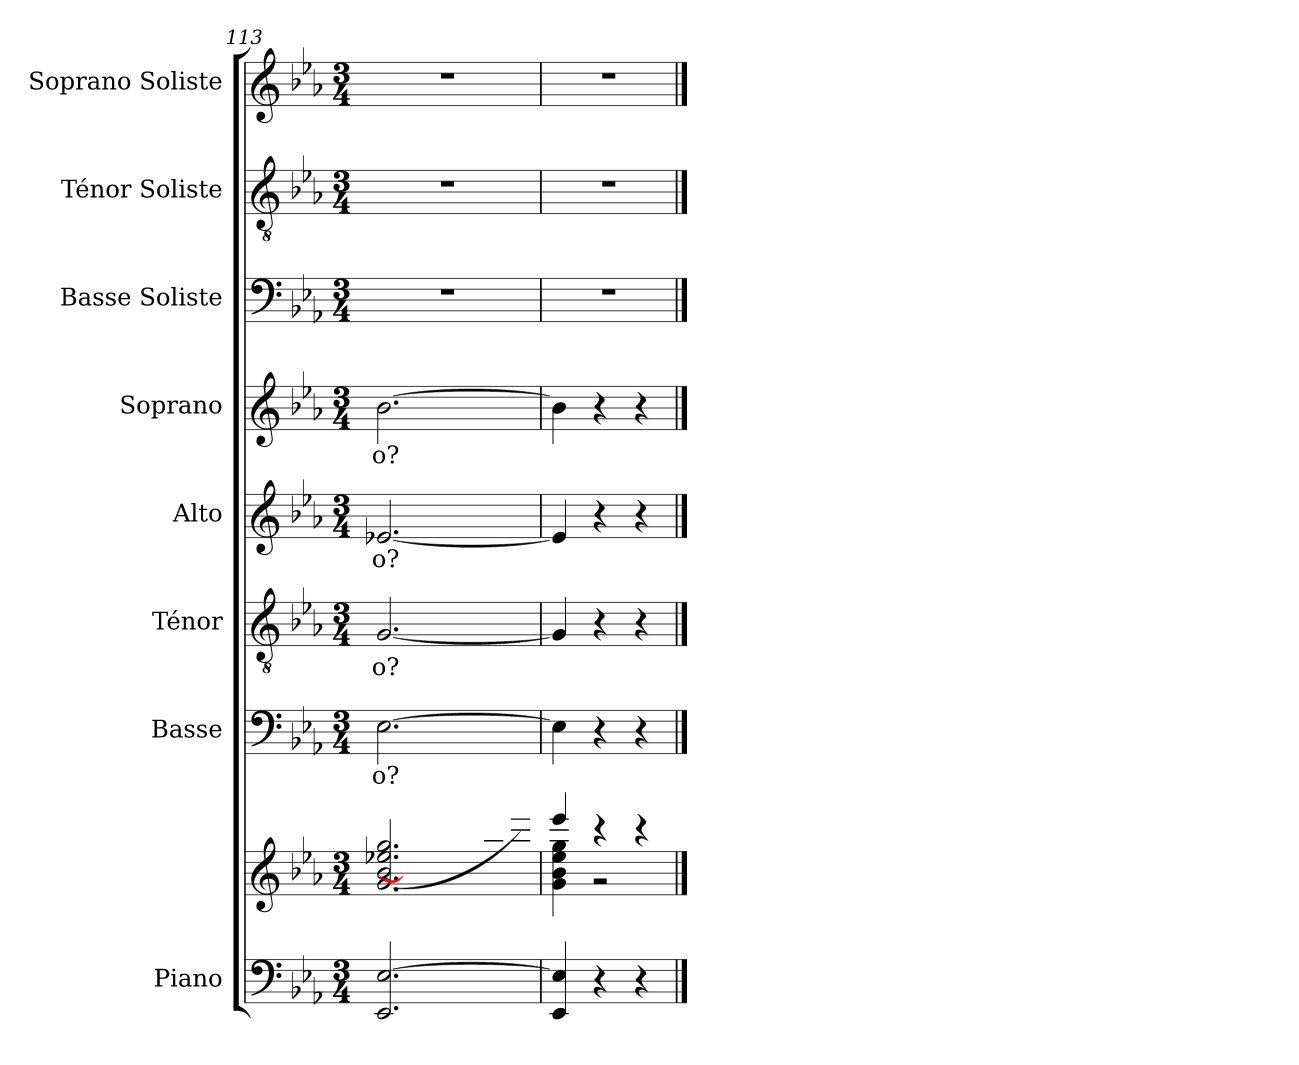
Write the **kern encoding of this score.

**kern	**kern	**kern	**text	**kern	**text	**kern	**text	**kern	**text	**kern	**kern	**kern
*part8	*part8	*part7	*part7	*part6	*part6	*part5	*part5	*part4	*part4	*part3	*part2	*part1
*staff9	*staff8	*staff7	*staff7	*staff6	*staff6	*staff5	*staff5	*staff4	*staff4	*staff3	*staff2	*staff1
*I"Piano	*	*I"Basse	*	*I"Ténor	*	*I"Alto	*	*I"Soprano	*	*I"Basse Soliste	*I"Ténor Soliste	*I"Soprano Soliste
*I'Pno.	*	*I'B.	*	*I'T.	*	*I'Alt.	*	*I'So.	*	*	*	*
*clefF4	*clefG2	*clefF4	*	*clefGv2	*	*clefG2	*	*clefG2	*	*clefF4	*clefGv2	*clefG2
*k[b-e-a-]	*k[b-e-a-]	*k[b-e-a-]	*	*k[b-e-a-]	*	*k[b-e-a-]	*	*k[b-e-a-]	*	*k[b-e-a-]	*k[b-e-a-]	*k[b-e-a-]
*M3/4	*M3/4	*M3/4	*	*M3/4	*	*M3/4	*	*M3/4	*	*M3/4	*M3/4	*M3/4
=113	=113	=113	=113	=113	=113	=113	=113	=113	=113	=113	=113	=113
*	*^	*	*	*	*	*	*	*	*	*	*	*
!	!	!	!	!LO:LY:b	!	!LO:LY:b	!	!LO:LY:b	!	!LO:LY:b	!	!	!
2.EE-/ [2.E-/	2.g/ 2.b-/ 2.ee-X/ 2.gg/	([8b-/Lyy	[2.E-\	-o?	[2.G/	-o?	[2.e-X/	-o?	[2.b-\	-o?	2.r	2.r	2.r
.	.	8b-/]	.	.	.	.	.	.	.	.	.	.	.
.	.	8ee-/	.	.	.	.	.	.	.	.	.	.	.
.	.	8gg/	.	.	.	.	.	.	.	.	.	.	.
.	.	8bb-/	.	.	.	.	.	.	.	.	.	.	.
.	.	8eee-/J)	.	.	.	.	.	.	.	.	.	.	.
=114	=114	=114	=114	=114	=114	=114	=114	=114	=114	=114	=114	=114	=114
4EE-/ 4E-/]	4eee-/	4g\ 4b-\ 4ee-\ 4gg\	4E-\]	.	4G/]	.	4e-/]	.	4b-\]	.	2.r	2.r	2.r
4r	4r	2r	4r	.	4r	.	4r	.	4r	.	.	.	.
4r	4r	.	4r	.	4r	.	4r	.	4r	.	.	.	.
*	*v	*v	*	*	*	*	*	*	*	*	*	*	*
==	==	==	==	==	==	==	==	==	==	==	==	==
*-	*-	*-	*-	*-	*-	*-	*-	*-	*-	*-	*-	*-
